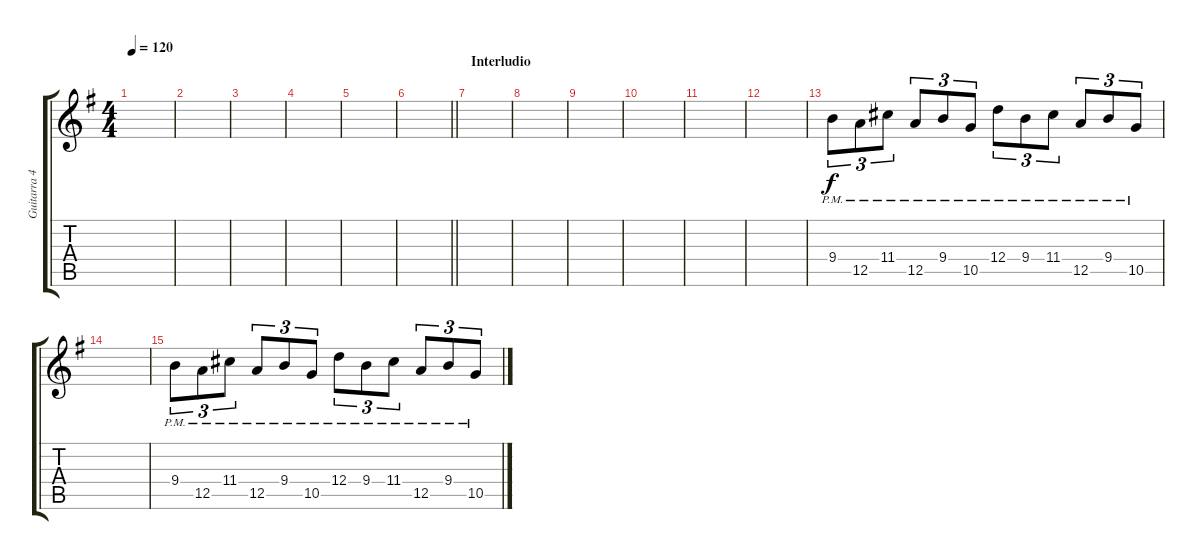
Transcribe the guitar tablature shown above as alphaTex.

\track ("Guitarra 4" "Guitarra 4") {instrument overdrivenguitar}
\staff {score tabs}
\tuning (E4 B3 G3 D3 A2 E2) {hide}
\ts (4 4)
\tempo 120
\clef g2
\ks g
|
|
|
|
|
\barLineRight lightlight
|
\section ("" "Interludio")
|
|
|
|
|
|
9.4{pm}.8{tu (3 2)} 12.5{pm}.8{tu (3 2)} 11.4{pm}.8{tu (3 2)} 12.5{pm}.8{tu (3 2)} 9.4{pm}.8{tu (3 2)} 10.5{pm}.8{tu (3 2)} 12.4{pm}.8{tu (3 2)} 9.4{pm}.8{tu (3 2)} 11.4{pm}.8{tu (3 2)} 12.5{pm}.8{tu (3 2)} 9.4{pm}.8{tu (3 2)} 10.5{pm}.8{tu (3 2)} |
|
9.4{pm}.8{tu (3 2)} 12.5{pm}.8{tu (3 2)} 11.4{pm}.8{tu (3 2)} 12.5{pm}.8{tu (3 2)} 9.4{pm}.8{tu (3 2)} 10.5{pm}.8{tu (3 2)} 12.4{pm}.8{tu (3 2)} 9.4{pm}.8{tu (3 2)} 11.4{pm}.8{tu (3 2)} 12.5{pm}.8{tu (3 2)} 9.4{pm}.8{tu (3 2)} 10.5{pm}.8{tu (3 2)}
